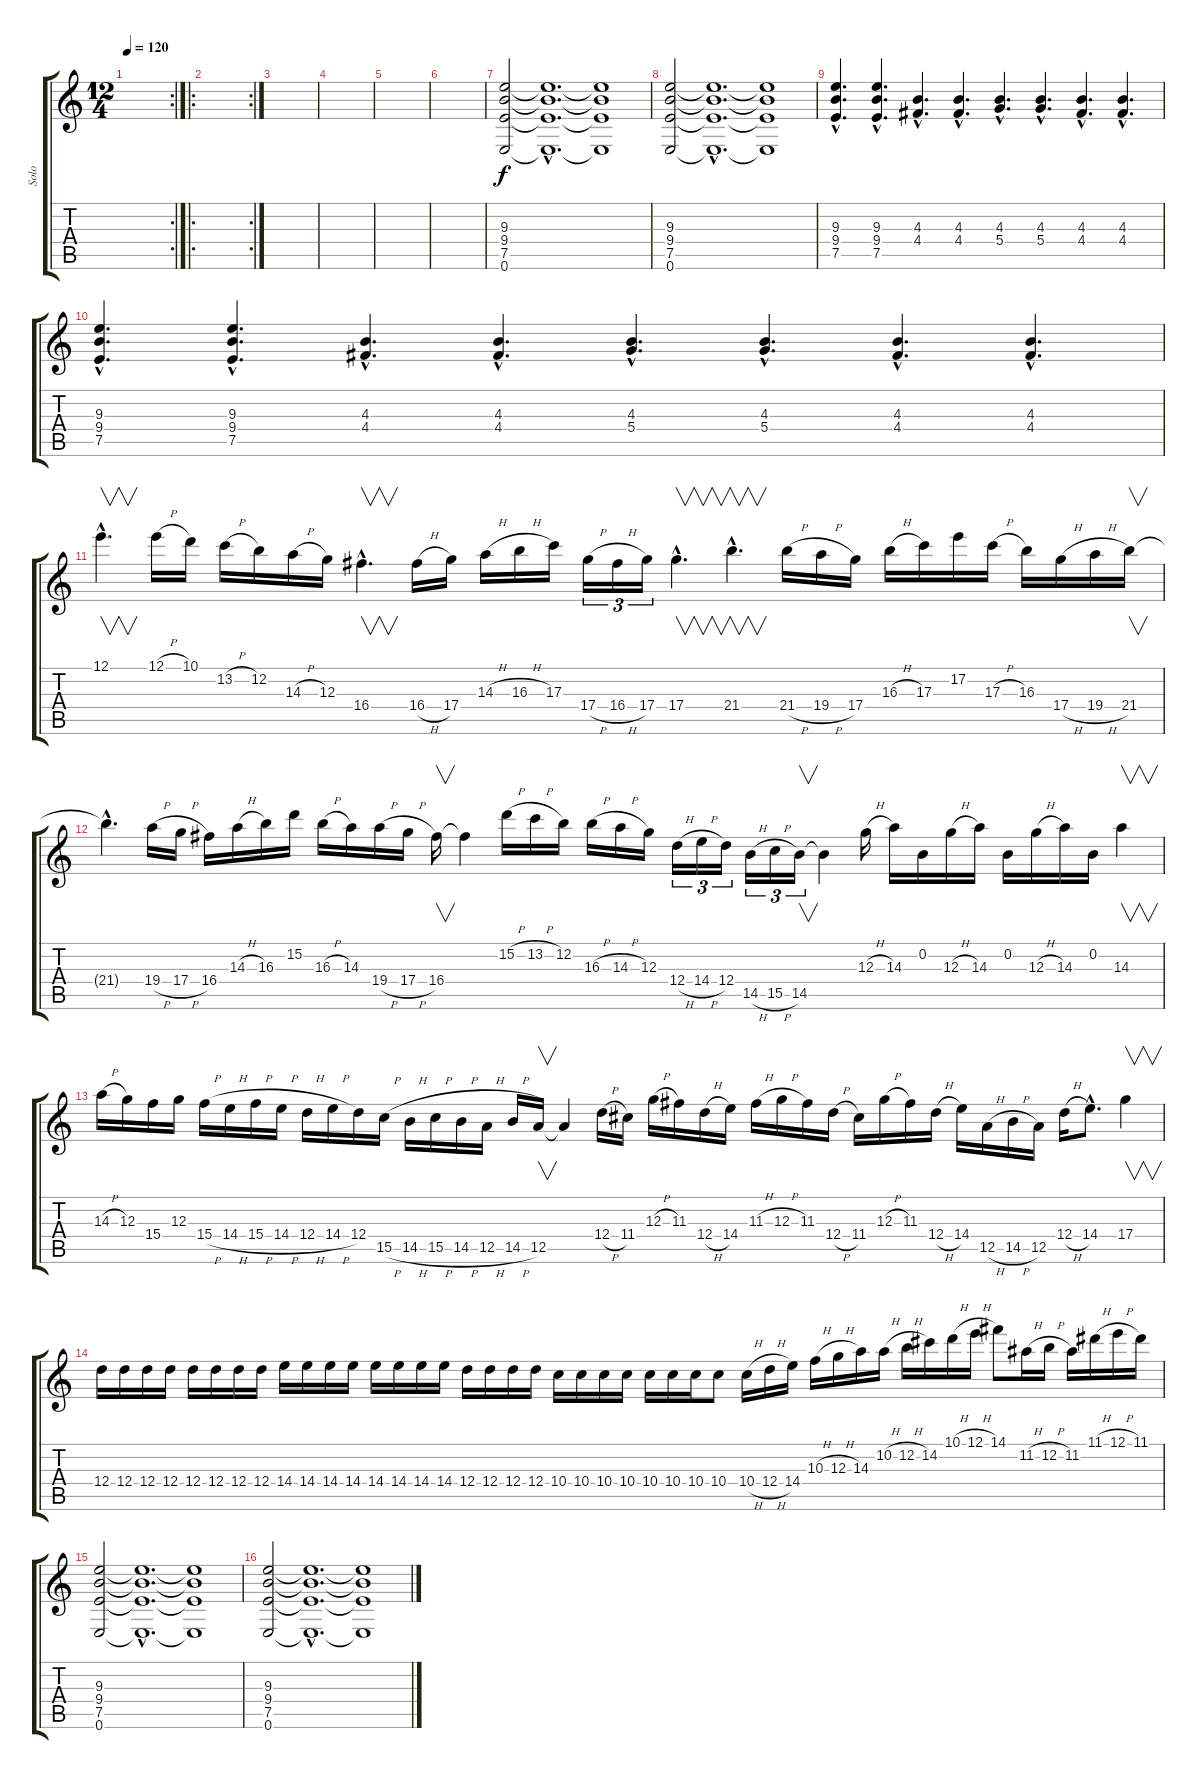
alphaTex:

\track ("Solo" "Solo") {instrument overdrivenguitar}
\staff {score tabs}
\tuning (E4 B3 G3 D3 A2 E2) {hide}
\rc 2
\ts (12 4)
\tempo 120
\clef g2
\ks c
|
\ro
\rc 2
|
|
|
|
|
(9.3 9.4 7.5 0.6).2 (9.3{hac t} 9.4{hac t} 7.5{hac t} 0.6{hac t}).1{d} (9.3{t} 9.4{t} 7.5{t} 0.6{t}).1 |
(9.3 9.4 7.5 0.6).2 (9.3{hac t} 9.4{hac t} 7.5{hac t} 0.6{hac t}).1{d} (9.3{t} 9.4{t} 7.5{t} 0.6{t}).1 |
(9.3{hac} 9.4{hac} 7.5{hac}).4{d} (9.3{hac} 9.4{hac} 7.5{hac}).4{d} (4.3{hac} 4.4{hac}).4{d} (4.3{hac} 4.4{hac}).4{d} (4.3{hac} 5.4{hac}).4{d} (4.3{hac} 5.4{hac}).4{d} (4.3{hac} 4.4{hac}).4{d} (4.3{hac} 4.4{hac}).4{d} |
(9.3{hac} 9.4{hac} 7.5{hac}).4{d} (9.3{hac} 9.4{hac} 7.5{hac}).4{d} (4.3{hac} 4.4{hac}).4{d} (4.3{hac} 4.4{hac}).4{d} (4.3{hac} 5.4{hac}).4{d} (4.3{hac} 5.4{hac}).4{d} (4.3{hac} 4.4{hac}).4{d} (4.3{hac} 4.4{hac}).4{d} |
12.1{hac}.4{v d} 12.1{h}.16 10.1.16 13.2{h}.16 12.2.16 14.3{h}.16 12.3.16 16.4{hac}.4{v d} 16.4{h}.16 17.4.16 14.3{h}.16 16.3{h}.16 17.3.16 17.4{h}.16{tu (3 2)} 16.4{h}.16{tu (3 2)} 17.4.16{tu (3 2)} 17.4{hac}.4{v d} 21.4{hac}.4{v d} 21.4{h}.16 19.4{h}.16 17.4.16 16.3{h}.16 17.3.16 17.2.16 17.3{h}.16 16.3.16 17.4{h}.16 19.4{h}.16 21.4.16{v} |
21.4{hac t}.4{d} 19.4{h}.16 17.4{h}.16 16.4.16 14.3{h}.16 16.3.16 15.2.16 16.3{h}.16 14.3.16 19.4{h}.16 17.4{h}.16 16.4.16{v} 16.4{t}.4 15.2{h}.16 13.2{h}.16 12.2.16 16.3{h}.16 14.3{h}.16 12.3.16 12.4{h}.16{tu (3 2)} 14.4{h}.16{tu (3 2)} 12.4.16{tu (3 2)} 14.5{h}.16{tu (3 2)} 15.5{h}.16{tu (3 2)} 14.5.16{v tu (3 2)} 14.5{t}.4 12.3{h}.16 14.3.16 0.2.16 12.3{h}.16 14.3.16 0.2.16 12.3{h}.16 14.3.16 0.2.16 14.3.4{v} |
14.3{h}.16 12.3.16 15.4.16 12.3.16 15.4{h}.16 14.4{h}.16 15.4{h}.16 14.4{h}.16 12.4{h}.16 14.4{h}.16 12.4.16 15.5{h}.16 14.5{h}.16 15.5{h}.16 14.5{h}.16 12.5{h}.16 14.5{h}.16 12.5.16{v} 12.5{t}.4 12.4{h}.16 11.4.16 12.3{h}.16 11.3.16 12.4{h}.16 14.4.16 11.3{h}.16 12.3{h}.16 11.3.16 12.4{h}.16 11.4.16 12.3{h}.16 11.3.16 12.4{h}.16 14.4.16 12.5{h}.16 14.5{h}.16 12.5.16 12.4{h}.16 14.4{hac}.8{d} 17.4.4{v} |
12.4.16 12.4.16 12.4.16 12.4.16 12.4.16 12.4.16 12.4.16 12.4.16 14.4.16 14.4.16 14.4.16 14.4.16 14.4.16 14.4.16 14.4.16 14.4.16 12.4.16 12.4.16 12.4.16 12.4.16 10.4.16 10.4.16 10.4.16 10.4.16 10.4.16 10.4.16 10.4.16 10.4.8 10.4{h}.16 12.4{h}.16 14.4.16 10.3{h}.16 12.3{h}.16 14.3.16 10.2{h}.16 12.2{h}.16 14.2.16 10.1{h}.16 12.1{h}.16 14.1.8 11.2{h}.16 12.2{h}.16 11.2.16 11.1{h}.16 12.1{h}.16 11.1.16 |
(9.3 9.4 7.5 0.6).2 (9.3{hac t} 9.4{hac t} 7.5{hac t} 0.6{hac t}).1{d} (9.3{t} 9.4{t} 7.5{t} 0.6{t}).1 |
(9.3 9.4 7.5 0.6).2 (9.3{hac t} 9.4{hac t} 7.5{hac t} 0.6{hac t}).1{d} (9.3{t} 9.4{t} 7.5{t} 0.6{t}).1
